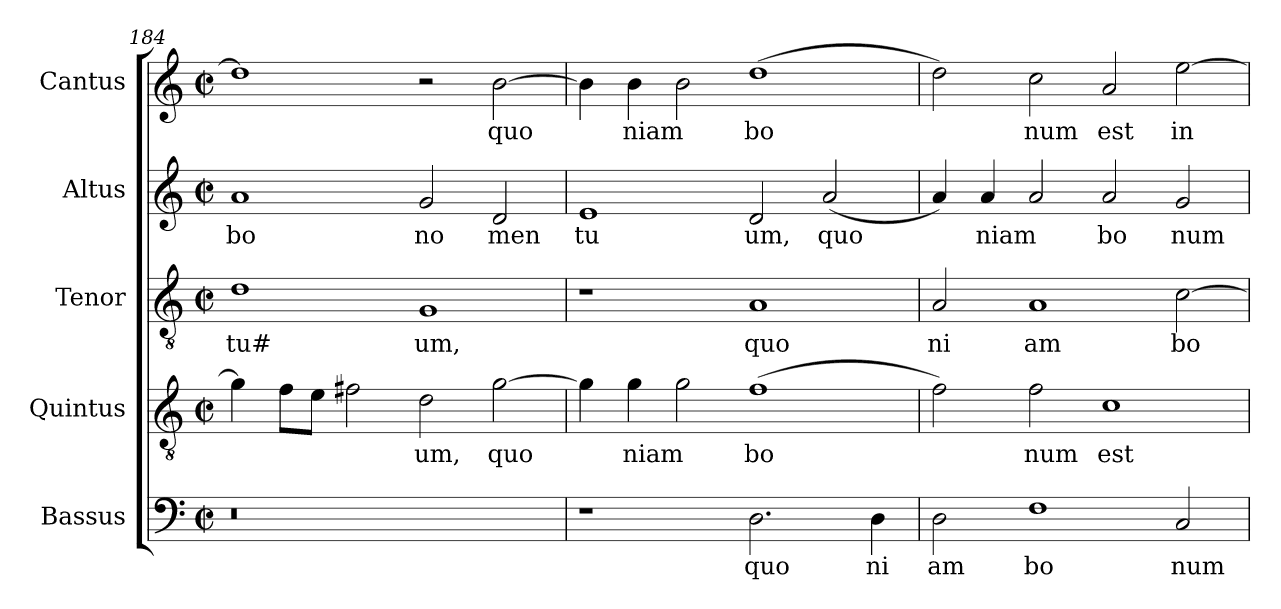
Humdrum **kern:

**kern	**text	**kern	**text	**kern	**text	**kern	**text	**kern	**text
*part5	*part5	*part4	*part4	*part3	*part3	*part2	*part2	*part1	*part1
*staff5	*staff5	*staff4	*staff4	*staff3	*staff3	*staff2	*staff2	*staff1	*staff1
*I"Bassus	*	*I"Quintus	*	*I"Tenor	*	*I"Altus	*	*I"Cantus	*
*clefF4	*	*clefGv2	*	*clefGv2	*	*clefG2	*	*clefG2	*
*M2/2	*	*M2/2	*	*M2/2	*	*M2/2	*	*M2/2	*
*met(c|)	*	*met(c|)	*	*met(c|)	*	*met(c|)	*	*met(c|)	*
=184	=184	=184	=184	=184	=184	=184	=184	=184	=184
!	!	!	!	!	!LO:LY:b:cj	!	!LO:LY:b:cj	!	!
0r	.	4g\]	.	1d	tu#	1a	bo	1dd]	.
.	.	8f\L	.	.	.	.	.	.	.
.	.	8e\J	.	.	.	.	.	.	.
.	.	2f#\	.	.	.	.	.	.	.
!	!	!	!LO:LY:b:cj	!	!LO:LY:b:cj	!	!LO:LY:b:cj	!	!
.	.	2d\	um,	1G	um,	2g/	no	2r	.
!	!	!	!LO:LY:b	!	!	!	!LO:LY:b:cj	!	!LO:LY:b
.	.	[>2g\	quo	.	.	2d/	men	[>2b\	quo
=185	=185	=185	=185	=185	=185	=185	=185	=185	=185
!	!	!	!	!	!	!	!LO:LY:b:cj	!	!
1r	.	4g\]	.	1r	.	1e	tu	4b\]	.
!	!	!	!LO:LY:b	!	!	!	!	!	!LO:LY:b
.	.	4g\	niam	.	.	.	.	4b\	niam
.	.	2g\	.	.	.	.	.	2b\	.
!	!LO:LY:b:cj	!	!LO:LY:b:cj	!	!LO:LY:b:cj	!	!LO:LY:b:cj	!	!LO:LY:b:cj
2.D\	quo	(>1f	bo	1A	quo	2d/	um,	(>1dd	bo
!	!	!	!	!	!	!	!LO:LY:b	!	!
.	.	.	.	.	.	(<2a/	quo	.	.
!	!LO:LY:b:cj	!	!	!	!	!	!	!	!
4D\	ni	.	.	.	.	.	.	.	.
=186	=186	=186	=186	=186	=186	=186	=186	=186	=186
!	!LO:LY:b:cj	!	!	!	!LO:LY:b:cj	!	!	!	!
2D\	am	2f\)	.	2A/	ni	4a/)	.	2dd\)	.
!	!	!	!	!	!	!	!LO:LY:b	!	!
.	.	.	.	.	.	4a/	niam	.	.
!	!LO:LY:b:cj	!	!LO:LY:b:cj	!	!LO:LY:b:cj	!	!	!	!LO:LY:b:cj
1F	bo	2f\	num	1A	am	2a/	.	2cc\	num
!	!	!	!LO:LY:b:cj	!	!	!	!LO:LY:b:cj	!	!LO:LY:b:cj
.	.	1c	est	.	.	2a/	bo	2a/	est
!	!LO:LY:b:cj	!	!	!	!LO:LY:b:cj	!	!LO:LY:b:cj	!	!LO:LY:b:cj
2C/	num	.	.	[>2c\	bo	2g/	num	[>2ee\	in
=	=	=	=	=	=	=	=	=	=
*-	*-	*-	*-	*-	*-	*-	*-	*-	*-
